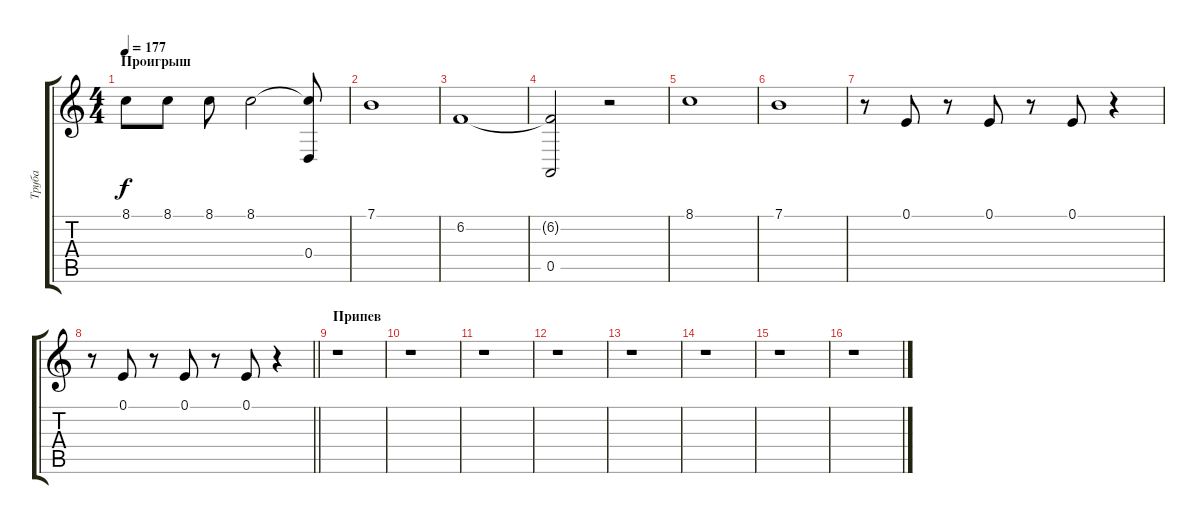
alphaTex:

\track ("Труба " "Труба ") {instrument trumpet}
\staff {score tabs}
\tuning (E4 B3 G3 D3 A2 E2) {hide}
\ts (4 4)
\section ("" "Проигрыш")
\tempo 177
\clef g2
\ks c
8.1.8{dy f} 8.1.8 8.1.8 8.1.2 (8.1{t} 0.4).8 |
7.1.1 |
6.2.1 |
(6.2{t} 0.5).2 r.2 |
8.1.1 |
7.1.1 |
r.8 0.1.8 r.8 0.1.8 r.8 0.1.8 r.4 |
\barLineRight lightlight
r.8 0.1.8 r.8 0.1.8 r.8 0.1.8 r.4 |
\section ("" "Припев")
r.1 |
r.1 |
r.1 |
r.1 |
r.1 |
r.1 |
r.1 |
r.1
